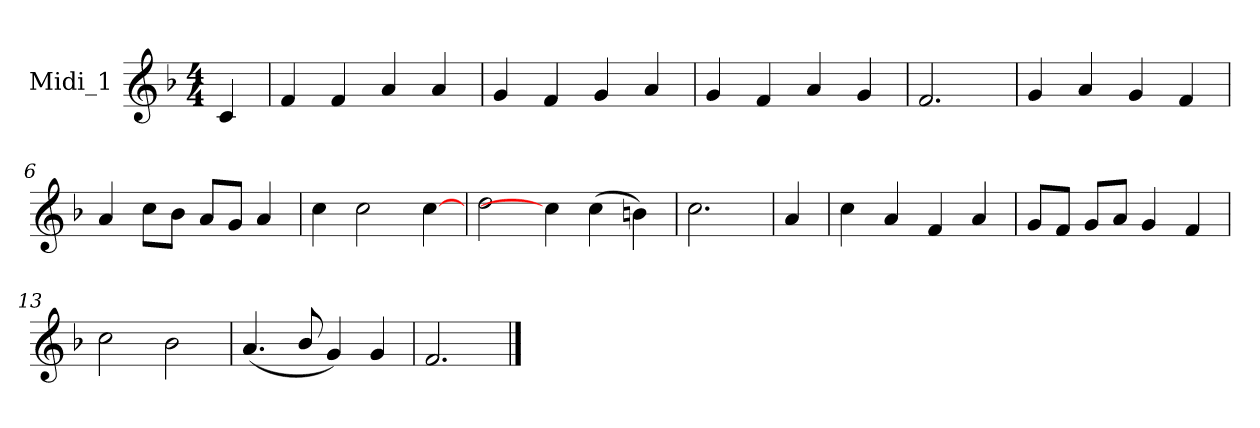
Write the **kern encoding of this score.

**kern
*part1
*staff1
*I"Midi_1
*clefG2
*k[b-]
*F:
*M4/4
=
4c
=1
4f
4f
4a
4a
=2
4g
4f
4g
4a
=3
4g
4f
4a
4g
=4
2.f
!!LO:LB:g=z
=5
4g
4a
4g
4f
=6
4a
8ccL
8b-J
8aL
8gJ
4a
=7
4cc
2cc
[4cc
=8
2dd
4cc]
(>4cc
4bn)
=9
2.cc
!!LO:LB:g=z
=10
4a
=11
4cc
4a
4f
4a
=12
8gL
8fJ
8gL
8aJ
4g
4f
=13
2cc
2b-
=14
(<4.a
8b-/
4g)
4g
=15
2.f
==
*-
